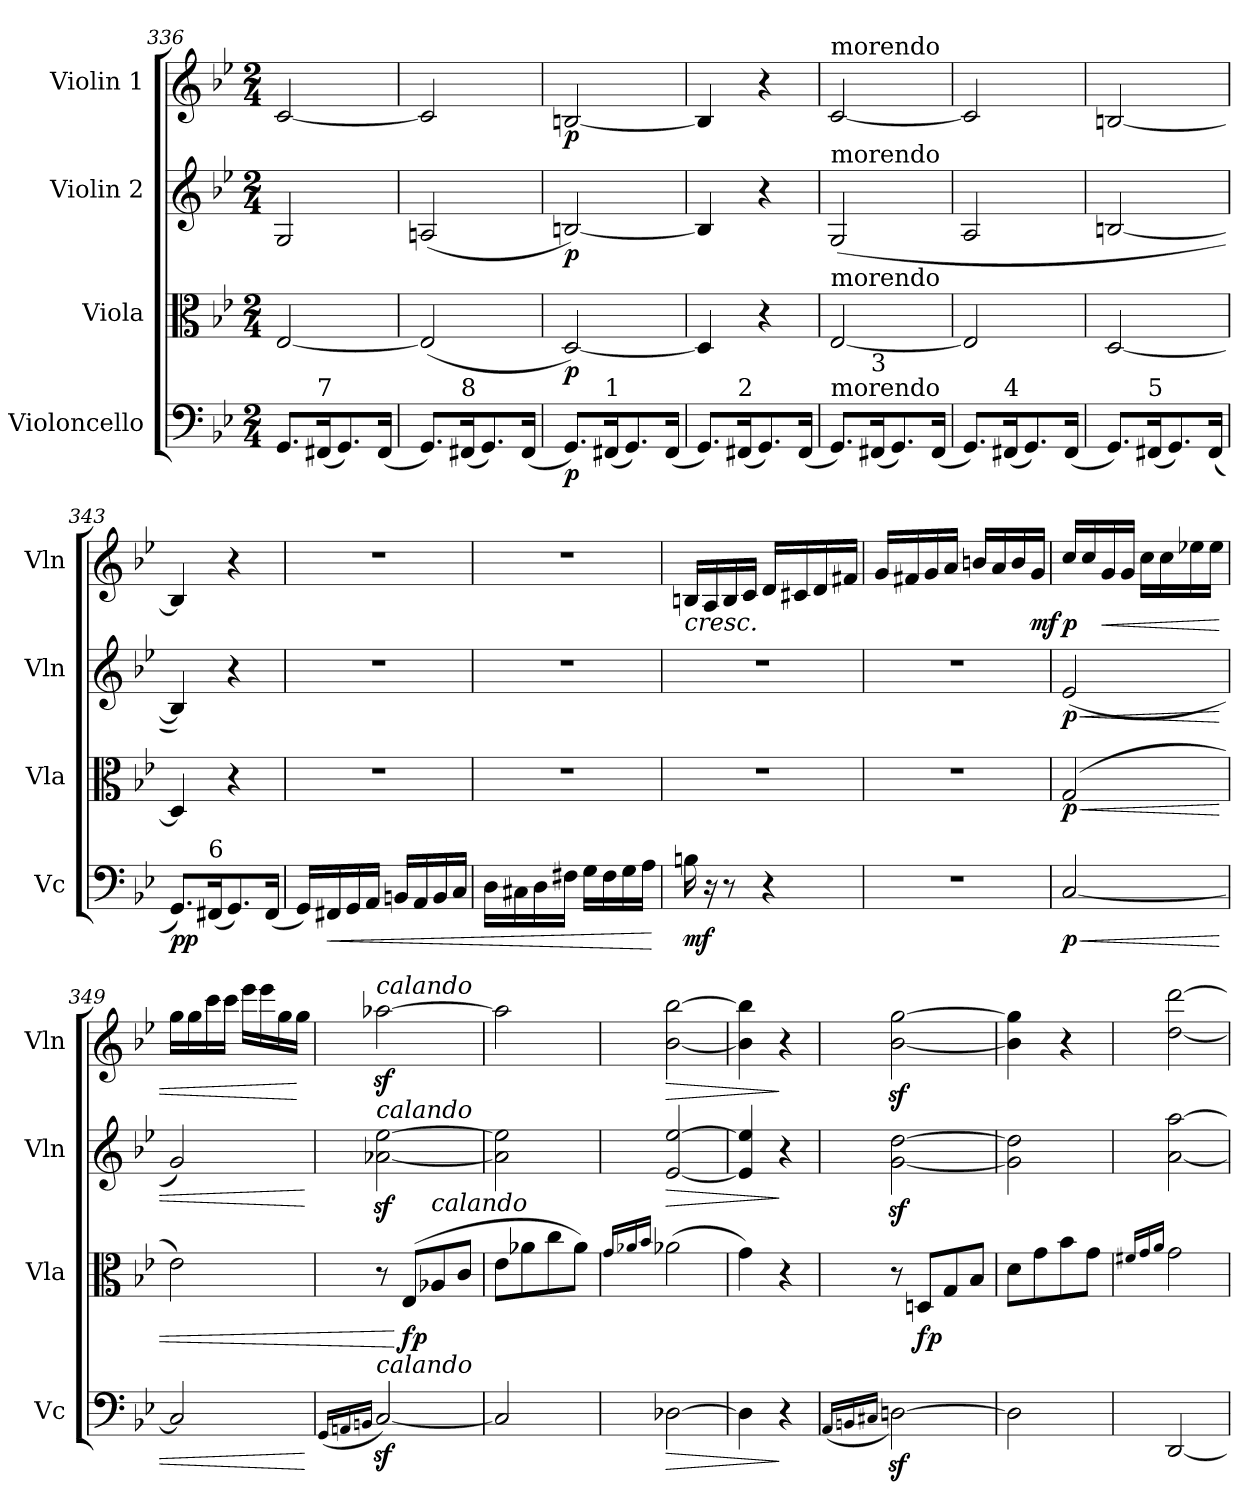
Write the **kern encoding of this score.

**kern	**dynam	**kern	**dynam	**kern	**dynam	**kern	**dynam
*part4	*part4	*part3	*part3	*part2	*part2	*part1	*part1
*staff4	*staff4	*staff3	*staff3	*staff2	*staff2	*staff1	*staff1
*I"Violoncello	*	*I"Viola	*	*I"Violin 2	*	*I"Violin 1	*
*I'Vc	*	*I'Vla	*	*I'Vln	*	*I'Vln	*
*clefF4	*	*clefC3	*	*clefG2	*	*clefG2	*
*k[b-e-]	*	*k[b-e-]	*	*k[b-e-]	*	*k[b-e-]	*
*M2/4	*	*M2/4	*	*M2/4	*	*M2/4	*
=336	=336	=336	=336	=336	=336	=336	=336
8.GG/L	.	[2E-/	.	2G/	.	[2c/	.
!LO:TX:a:t=7	!	!	!	!	!	!	!
(<16FF#X/K	.	.	.	.	.	.	.
8.GG/)	.	.	.	.	.	.	.
(<16FF#/Jk	.	.	.	.	.	.	.
=337	=337	=337	=337	=337	=337	=337	=337
8.GG/L)	.	(<2E-/]	.	(<2An/	.	2c/]	.
!LO:TX:a:t=8	!	!	!	!	!	!	!
(<16FF#X/K	.	.	.	.	.	.	.
8.GG/)	.	.	.	.	.	.	.
(<16FF#/Jk	.	.	.	.	.	.	.
=338	=338	=338	=338	=338	=338	=338	=338
!	!LO:DY:b	!	!LO:DY:b	!	!LO:DY:b	!	!LO:DY:b
8.GG/L)	p	[2D/)	p	[2Bn/)	p	[2Bn/	p
!LO:TX:a:t=1	!	!	!	!	!	!	!
(<16FF#X/K	.	.	.	.	.	.	.
8.GG/)	.	.	.	.	.	.	.
(<16FF#/Jk	.	.	.	.	.	.	.
=339	=339	=339	=339	=339	=339	=339	=339
8.GG/L)	.	4D/]	.	4B/]	.	4B/]	.
!LO:TX:a:t=2	!	!	!	!	!	!	!
(<16FF#X/K	.	.	.	.	.	.	.
8.GG/)	.	4r	.	4r	.	4r	.
(<16FF#/Jk	.	.	.	.	.	.	.
=340	=340	=340	=340	=340	=340	=340	=340
!	!	!	!	!	!	!LO:TX:a:t=morendo	!
!	!	!	!	!LO:TX:a:t=morendo	!	!	!
!	!	!LO:TX:a:t=morendo	!	!	!	!	!
!LO:TX:a:t=morendo	!	!	!	!	!	!	!
8.GG/L)	.	[2E-/	.	(>2G/	.	[2c/	.
!LO:TX:a:t=3	!	!	!	!	!	!	!
(<16FF#X/K	.	.	.	.	.	.	.
8.GG/)	.	.	.	.	.	.	.
(<16FF#/Jk	.	.	.	.	.	.	.
=341	=341	=341	=341	=341	=341	=341	=341
8.GG/L)	.	2E-/]	.	2A/	.	2c/]	.
!LO:TX:a:t=4	!	!	!	!	!	!	!
(<16FF#X/K	.	.	.	.	.	.	.
8.GG/)	.	.	.	.	.	.	.
(<16FF#/Jk	.	.	.	.	.	.	.
=342	=342	=342	=342	=342	=342	=342	=342
8.GG/L)	.	[2D/	.	[2Bn/	.	[2Bn/	.
!LO:TX:a:t=5	!	!	!	!	!	!	!
(<16FF#X/K	.	.	.	.	.	.	.
8.GG/)	.	.	.	.	.	.	.
(<16FF#/Jk	.	.	.	.	.	.	.
=343	=343	=343	=343	=343	=343	=343	=343
!	!LO:DY:b	!	!	!	!	!	!
8.GG/L)	pp	4D/]	.	4B/])	.	4B/]	.
!LO:TX:a:t=6	!	!	!	!	!	!	!
(<16FF#X/K	.	.	.	.	.	.	.
8.GG/)	.	4r	.	4r	.	4r	.
(<16FF#/Jk	.	.	.	.	.	.	.
!!LO:LB:g=z
=344	=344	=344	=344	=344	=344	=344	=344
16GG/LL)	.	2r	.	2r	.	2r	.
!	!LO:HP:b	!	!	!	!	!	!
16FF#X/	<	.	.	.	.	.	.
16GG/	.	.	.	.	.	.	.
16AA/JJ	.	.	.	.	.	.	.
16BBn/LL	.	.	.	.	.	.	.
16AA/	.	.	.	.	.	.	.
16BB/	.	.	.	.	.	.	.
16C/JJ	.	.	.	.	.	.	.
=345	=345	=345	=345	=345	=345	=345	=345
16D\LL	.	2r	.	2r	.	2r	.
16C#X\	.	.	.	.	.	.	.
16D\	.	.	.	.	.	.	.
16F#X\JJ	.	.	.	.	.	.	.
16G\LL	.	.	.	.	.	.	.
16F#\	.	.	.	.	.	.	.
16G\	.	.	.	.	.	.	.
16A\JJ	.	.	.	.	.	.	.
.	[	.	.	.	.	.	.
=346	=346	=346	=346	=346	=346	=346	=346
!	!LO:DY:b	!	!	!	!	!	!LO:HP:b
16Bn\	mf	2r	.	2r	.	16Bn/LL	<
16r	.	.	.	.	.	16A/	.
8r	.	.	.	.	.	16B/	.
.	.	.	.	.	.	16c/JJ	.
4r	.	.	.	.	.	16d/LL	.
.	.	.	.	.	.	16c#X/	.
.	.	.	.	.	.	16d/	.
.	.	.	.	.	.	16f#X/JJ	.
=347	=347	=347	=347	=347	=347	=347	=347
2r	.	2r	.	2r	.	16g/LL	.
.	.	.	.	.	.	16f#X/	.
.	.	.	.	.	.	16g/	.
.	.	.	.	.	.	16a/JJ	.
.	.	.	.	.	.	16bn/LL	.
.	.	.	.	.	.	16a/	.
.	.	.	.	.	.	16b/	.
!	!	!	!	!	!	!	!LO:DY:b
.	.	.	.	.	.	16g/JJ	mf
.	.	.	.	.	.	.	[
=348	=348	=348	=348	=348	=348	=348	=348
!	!LO:HP:b	!	!LO:HP:b	!	!LO:HP:b	!	!
!	!LO:DY:n=1:b	!	!LO:DY:n=1:b	!	!LO:DY:n=1:b	!	!LO:DY:b
[2C/	< p	(<2G/	< p	(<2e-/	< p	16cc/LL	p
.	.	.	.	.	.	16cc/	.
!	!	!	!	!	!	!	!LO:HP:b
.	.	.	.	.	.	16g/	<
.	.	.	.	.	.	16g/JJ	.
.	.	.	.	.	.	16cc\LL	.
.	.	.	.	.	.	16cc\	.
.	.	.	.	.	.	16ee-X\	.
.	.	.	.	.	.	16ee-\JJ	.
=349	=349	=349	=349	=349	=349	=349	=349
2C/]	.	2e-\)	.	2g/)	.	16gg\LL	.
.	.	.	.	.	.	16gg\	.
.	.	.	.	.	.	16ccc\	.
.	.	.	.	.	.	16ccc\JJ	.
.	.	.	.	.	.	16eee-\LL	.
.	.	.	.	.	.	16eee-\	.
.	.	.	.	.	.	16gg\	.
.	.	.	.	.	.	16gg\JJ	[
.	[	.	.	.	[	.	.
=350	=350	=350	=350	=350	=350	=350	=350
(<16qGG/LL	.	.	.	.	.	.	.
16qAAn/	.	.	.	.	.	.	.
16qBBn/JJ	.	.	.	.	.	.	.
!	!	!	!	!	!	!LO:TX:a:i:t=calando	!
!	!	!	!	!LO:TX:a:i:t=calando	!	!	!
!LO:TX:a:i:t=calando	!	!	!	!	!	!	!
[2Cz</)	.	8r	.	[2a-X\z< [2ee-\z<	.	[2aa-Xz<\	.
!	!	!	!LO:DY:n=1:b	!	!	!	!
.	.	(>8E-/L	[ fp	.	.	.	.
!	!	!LO:TX:a:i:t=calando	!	!	!	!	!
.	.	8A-X/	.	.	.	.	.
.	.	8c/J	.	.	.	.	.
=351	=351	=351	=351	=351	=351	=351	=351
2C/]	.	8e-\L	.	2a-\] 2ee-\]	.	2aa-\]	.
.	.	8a-X\	.	.	.	.	.
.	.	8cc\	.	.	.	.	.
.	.	8a-\J)	.	.	.	.	.
=352	=352	=352	=352	=352	=352	=352	=352
.	.	16qg/LL	.	.	.	.	.
.	.	16qa-X/	.	.	.	.	.
.	.	16qb-/JJ	.	.	.	.	.
!	!LO:HP:b	!	!	!	!LO:HP:b	!	!LO:HP:b
[2D-X\	>	(>2a-X\	.	[2e-/ [2ee-/	>	[2b-\ [2bb-\	>
=353	=353	=353	=353	=353	=353	=353	=353
4D-\]	.	4g\)	.	4e-/] 4ee-/]	.	4b-\] 4bb-\]	.
4r	]	4r	.	4r	]	4r	]
!!LO:LB:g=z
=354	=354	=354	=354	=354	=354	=354	=354
(<16qAA/LL	.	.	.	.	.	.	.
16qBBn/	.	.	.	.	.	.	.
16qC#X/JJ	.	.	.	.	.	.	.
[2Dnz<\)	.	8r	.	[2g\z< [2dd\z<	.	[2b-\z< [2gg\z<	.
!	!	!	!LO:DY:b	!	!	!	!
.	.	8Dn/L	fp	.	.	.	.
.	.	8G/	.	.	.	.	.
.	.	8B-/J	.	.	.	.	.
=355	=355	=355	=355	=355	=355	=355	=355
2D\]	.	8d\L	.	2g\] 2dd\]	.	4b-\] 4gg\]	.
.	.	8g\	.	.	.	.	.
.	.	8b-\	.	.	.	4r	.
.	.	8g\J	.	.	.	.	.
=356	=356	=356	=356	=356	=356	=356	=356
.	.	16qf#X/LL	.	.	.	.	.
.	.	16qg/	.	.	.	.	.
.	.	16qa/JJ	.	.	.	.	.
[2DD/	.	2g\	.	[2a\ [2aa\	.	[2dd\ [2ddd\	.
=	=	=	=	=	=	=	=
*-	*-	*-	*-	*-	*-	*-	*-
